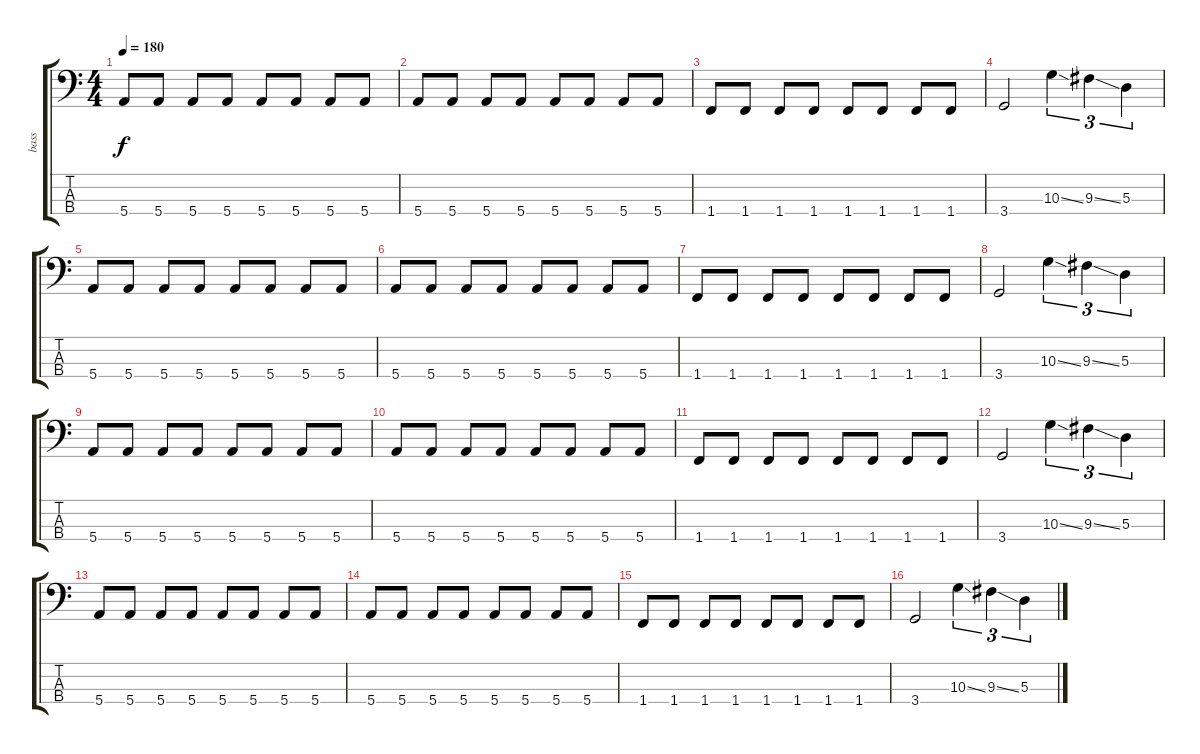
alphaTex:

\track ("bass" "bass") {instrument electricbasspick}
\staff {score tabs}
\tuning (G2 D2 A1 E1) {hide}
\ts (4 4)
\tempo 180
\clef f4
\ks c
5.4.8{dy f instrument electricbasspick} 5.4.8 5.4.8 5.4.8 5.4.8 5.4.8 5.4.8 5.4.8 |
5.4.8 5.4.8 5.4.8 5.4.8 5.4.8 5.4.8 5.4.8 5.4.8 |
1.4.8 1.4.8 1.4.8 1.4.8 1.4.8 1.4.8 1.4.8 1.4.8 |
3.4.2 10.3{ss}.4{tu (3 2)} 9.3{ss}.4{tu (3 2)} 5.3.4{tu (3 2)} |
5.4.8 5.4.8 5.4.8 5.4.8 5.4.8 5.4.8 5.4.8 5.4.8 |
5.4.8 5.4.8 5.4.8 5.4.8 5.4.8 5.4.8 5.4.8 5.4.8 |
1.4.8 1.4.8 1.4.8 1.4.8 1.4.8 1.4.8 1.4.8 1.4.8 |
3.4.2 10.3{ss}.4{tu (3 2)} 9.3{ss}.4{tu (3 2)} 5.3.4{tu (3 2)} |
5.4.8 5.4.8 5.4.8 5.4.8 5.4.8 5.4.8 5.4.8 5.4.8 |
5.4.8 5.4.8 5.4.8 5.4.8 5.4.8 5.4.8 5.4.8 5.4.8 |
1.4.8 1.4.8 1.4.8 1.4.8 1.4.8 1.4.8 1.4.8 1.4.8 |
3.4.2 10.3{ss}.4{tu (3 2)} 9.3{ss}.4{tu (3 2)} 5.3.4{tu (3 2)} |
5.4.8 5.4.8 5.4.8 5.4.8 5.4.8 5.4.8 5.4.8 5.4.8 |
5.4.8 5.4.8 5.4.8 5.4.8 5.4.8 5.4.8 5.4.8 5.4.8 |
1.4.8 1.4.8 1.4.8 1.4.8 1.4.8 1.4.8 1.4.8 1.4.8 |
3.4.2 10.3{ss}.4{tu (3 2)} 9.3{ss}.4{tu (3 2)} 5.3.4{tu (3 2)}
